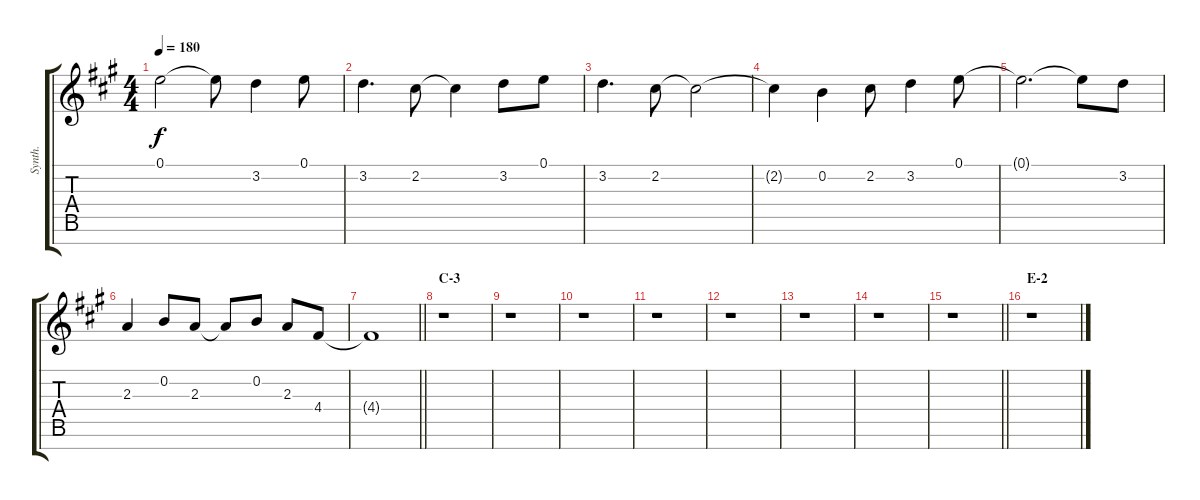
\track ("Synth." "Synth.") {instrument lead2sawtooth}
\staff {score tabs}
\tuning (E5 B4 G4 D4 A3 E3 B2) {hide}
\ts (4 4)
\tempo 180
\clef g2
\ks a
0.1{t}.2{dy f} 0.1{t}.8 3.2.4 0.1.8 |
3.2.4{d} 2.2.8 2.2{t}.4 3.2.8 0.1.8 |
3.2.4{d} 2.2.8 2.2{t}.2 |
2.2{t}.4 0.2.4 2.2.8 3.2.4 0.1.8 |
0.1{t}.2{d} 0.1{t}.8 3.2.8 |
2.3.4 0.2.8 2.3.8 2.3{t}.8 0.2.8 2.3.8 4.4.8 |
\barLineRight lightlight
4.4{t}.1 |
\section ("" "C-3")
r.1 |
r.1 |
r.1 |
r.1 |
r.1 |
r.1 |
r.1 |
\barLineRight lightlight
r.1 |
\section ("" "E-2")
r.1
